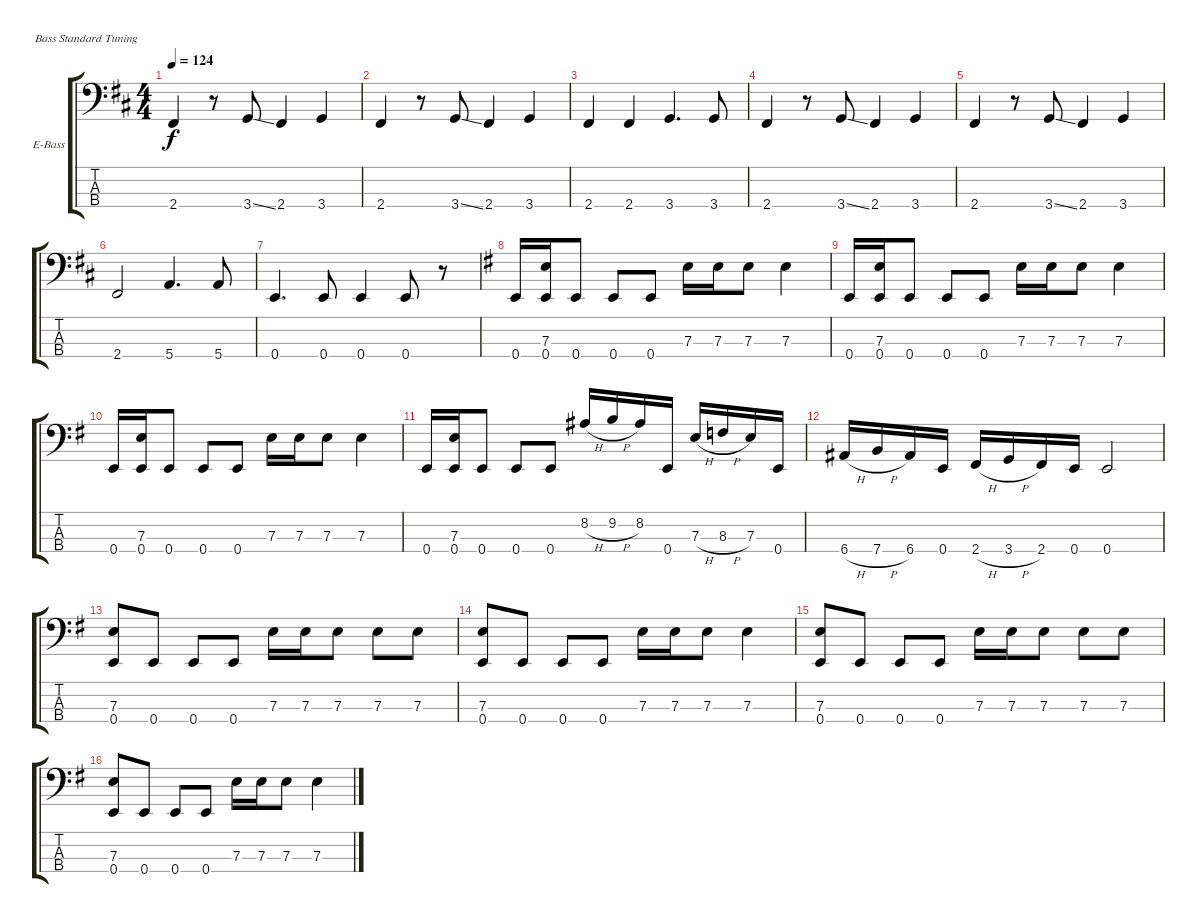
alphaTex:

\bracketExtendMode groupsimilarinstruments
\firstSystemTrackNameOrientation horizontal
\otherSystemsTrackNameOrientation horizontal
\track ("Bass" "E-Bass") {instrument electricbassfinger}
\staff {score tabs}
\tuning (G2 D2 A1 E1)
\ts (4 4)
\tempo 124
\clef f4
\scale
1.06305
\ks d
2.4.4{dy f} r.8 3.4{ss}.8 2.4.4 3.4.4 |
\scale
0.936948 2.4.4 r.8 3.4{ss}.8 2.4.4 3.4.4 |
\scale
1.06305 2.4.4 2.4.4 3.4.4{d} 3.4.8 |
\scale
0.936948 2.4.4 r.8 3.4{ss}.8 2.4.4 3.4.4 |
\scale
1.06305 2.4.4 r.8 3.4{ss}.8 2.4.4 3.4.4 |
\scale
0.936948 2.4.2 5.4.4{d} 5.4.8 |
\scale
1.06305 0.4.4{d} 0.4.8 0.4.4 0.4.8 r.8 |
\scale
0.936948
\ks g
0.4.16 (7.3 0.4).16 0.4.8 0.4.8 0.4.8 7.3.16 7.3.16 7.3.8 7.3.4 |
\scale
1.05549 0.4.16 (7.3 0.4).16 0.4.8 0.4.8 0.4.8 7.3.16 7.3.16 7.3.8 7.3.4 |
\scale
0.944515 0.4.16 (7.3 0.4).16 0.4.8 0.4.8 0.4.8 7.3.16 7.3.16 7.3.8 7.3.4 |
\scale
1.05549 0.4.16 (7.3 0.4).16 0.4.8 0.4.8 0.4.8 8.2{h}.16 9.2{h}.16 8.2.16 0.4.16 7.3{h}.16 8.3{h}.16 7.3.16 0.4.16 |
\scale
0.944515 6.4{h}.16 7.4{h}.16 6.4.16 0.4.16 2.4{h}.16 3.4{h}.16 2.4.16 0.4.16 0.4.2 |
\scale
1.05549 (7.3 0.4).8 0.4.8 0.4.8 0.4.8 7.3.16 7.3.16 7.3.8 7.3.8 7.3.8 |
\scale
0.944515 (7.3 0.4).8 0.4.8 0.4.8 0.4.8 7.3.16 7.3.16 7.3.8 7.3.4 |
\scale
1.05549 (7.3 0.4).8 0.4.8 0.4.8 0.4.8 7.3.16 7.3.16 7.3.8 7.3.8 7.3.8 |
\scale
0.944515 (7.3 0.4).8 0.4.8 0.4.8 0.4.8 7.3.16 7.3.16 7.3.8 7.3.4
